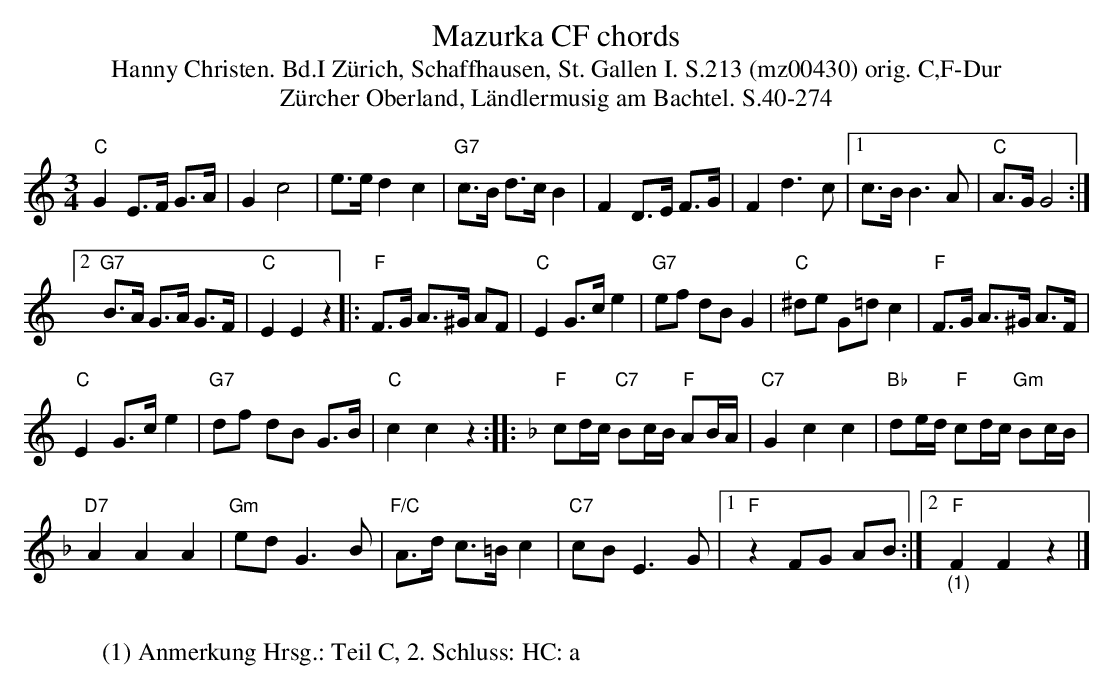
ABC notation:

X:1
T: Mazurka CF chords
T:Hanny Christen. Bd.I Zürich, Schaffhausen, St. Gallen I. S.213 (mz00430) orig. C,F-Dur
T: Z\"urcher Oberland, L\"andlermusig am Bachtel. S.40-274
M:3/4
L:1/8
K:C %%MIDI gchordon
"C"G2E>F G>A | G2c4 | e>ed2c2 | "G7"c>B d>cB2 | F2D>E F>G | F2d3c |1 c>BB3A | "C"A>GG4 :|2
"G7"B>A G>A G>F | "C"E2E2z2 |: "F"F>G A>^G AF | "C"E2G>ce2 | "G7"ef dBG2 | "C"^de G=dc2 | "F"F>G A>^G A>F |
"C"E2G>ce2 | "G7"df dB G>B | "C"c2c2z2 :: [K:F] "F"cd/c/ "C7"Bc/B/ "F"AB/A/ | "C7"G2c2c2 | "Bb"de/d/ "F"cd/c/ "Gm"Bc/B/ |
"D7"A2A2A2 | "Gm"edG3B | "F/C"A>d c>=Bc2 | "C7"cBE3G |1 "F"z2FG AB :|2 "_(1)" "F"F2F2z2 |]
W:
W: (1) Anmerkung Hrsg.: Teil C, 2. Schluss: HC: a
